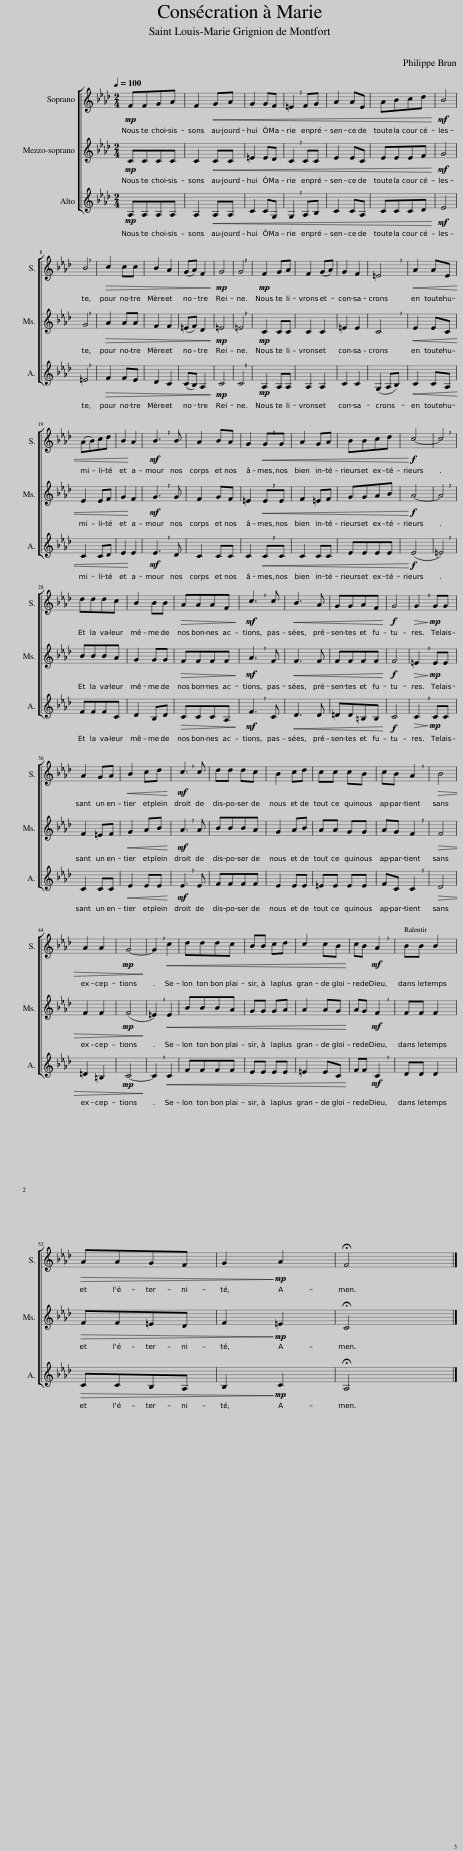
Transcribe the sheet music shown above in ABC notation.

X:1
%%score [ 1 2 3 ]
L:1/8
Q:1/4=100
M:2/4
I:linebreak $
K:Ab
V:1 treble
V:2 treble
V:3 treble
V:1
!mp! FFGA | F2!<(! GA | G2 GF | !breath!=E2 FG | A2 AE | %5
 ABcd!<)! |!mf! B4 |$ !breath!B4 |!>(! c2 cc | B2 A2 | %10
 (GA) F2!>)! |!mp! G4 | !breath!G4 |!mp! F2 GA | F2 (GA) | %15
 G2 F2 | !breath!=E4 |!<(! A2 AE |$ (AB)cd | B2!<)! A2 | %20
!mf! !breath!B3 B | A2 BA | G2!<(! !breath!GG | A2 GA | BBcd!<)! | %25
!f! c4- | !breath!c4 |$ dddc | B2 BB |!>(! AAAF!>)! | %30
!mf! !breath!c3 c |!<(! B3 A | GGAF!<)! |!f! G4 |!>(! !breath!G2!>)!!mp! GG |$ %35
 A2 GA |!<(! B2 cd!<)! |!mf! !breath!c3 c | dd dc | B2 cd | %40
 cc cB | cB !breath!A2 |!>(! B4 |$ A2 A2 |!mp! G4-!>)! | %45
 !breath!G2!<(! c2 | dddc | BB cd | c2 cB!<)! | cB!mf! !breath!A2 | %50
 BB B2 |$!>(! AAGF | G2!>)!!mp! A2 | !fermata!F4 |] %54
V:2
!mp! CCCC | C2!<(! CC | =E2 ED | !breath!C2 CC | E2 EC | %5
 EEEF!<)! |!mf! G4 |$ !breath!G4 |!>(! A2 AA | F2 F2 | %10
 (=EF) D2!>)! |!mp! =E4 | !breath!=E4 |!mp! C2 CC | C2 C2 | %15
 =E2 E2 | !breath!C4 |!<(! E2 EC |$ E2 EF | G2!<)! F2 | %20
!mf! !breath!G3 G | F2 GF | =E2!<(! !breath!EE | F2 =EF | GGAB!<)! | %25
!f! A4- | !breath!A4 |$ BBBA | G2 GG |!>(! FFFF!>)! | %30
!mf! !breath!A3 F |!<(! F3 F | FFFF!<)! |!f! F4 |!>(! !breath!=E2!>)!!mp! EE |$ %35
 F2 =EF |!<(! G2 AB!<)! |!mf! !breath!A3 A | BBBA | G2 AB | %40
 AA GG | AG !breath!F2 |!>(! F4 |$ F2 F2 |!mp! (F4!>)! | %45
 !breath!=E2)!<(! E2 | BBBA | GG GA | A2 AG!<)! | AG!mf! !breath!F2 | %50
 FF F2 |$!>(! FF=ED | F2!>)!!mp! =E2 | !fermata!C4 |] %54
V:3
!mp! A,A,A,A, | A,2!<(! A,A, | C2 CG, | !breath!G,2 A,B, | C2 CA, | %5
 CCCD!<)! |!mf! E4 |$ !breath!=E4 |!>(! F2 FE | D2 C2 | %10
 (CB,) A,2!>)! |!mp! C4 | !breath!C4 |!mp! A,2 A,A, | A,2 A,2 | %15
 C2 C2 | (G,2 A,B,) |!<(! C2 CA, |$ C2 CD | E2!<)! E2 | %20
!mf! !breath!E3 D | C2 CC | C2!<(! !breath!CC | C2 CC | EEEE!<)! | %25
!f! (E4 | !breath!=E4) |$ FFFC | D2 B,D |!>(! CCCA,!>)! | %30
!mf! !breath!F3 C |!<(! D3 D | =DD=B,B,!<)! |!f! C4 |!>(! !breath!C2!>)!!mp! CC |$ %35
 C2 CC |!<(! E2 EE!<)! |!mf! !breath!E3 E | FFFF | E2 EE | %40
 =EE EE | FC !breath!C2 |!>(! D4 |$ =D2 =B,2 |!mp! C4-!>)! | %45
 !breath!C2!<(! C2 | FFFF | EE EE | =E2 EC!<)! | FF!mf! !breath!C2 | %50
 DD D2 |$!>(! CCB,A, | B,2!>)!!mp! C2 | !fermata!A,4 |] %54
